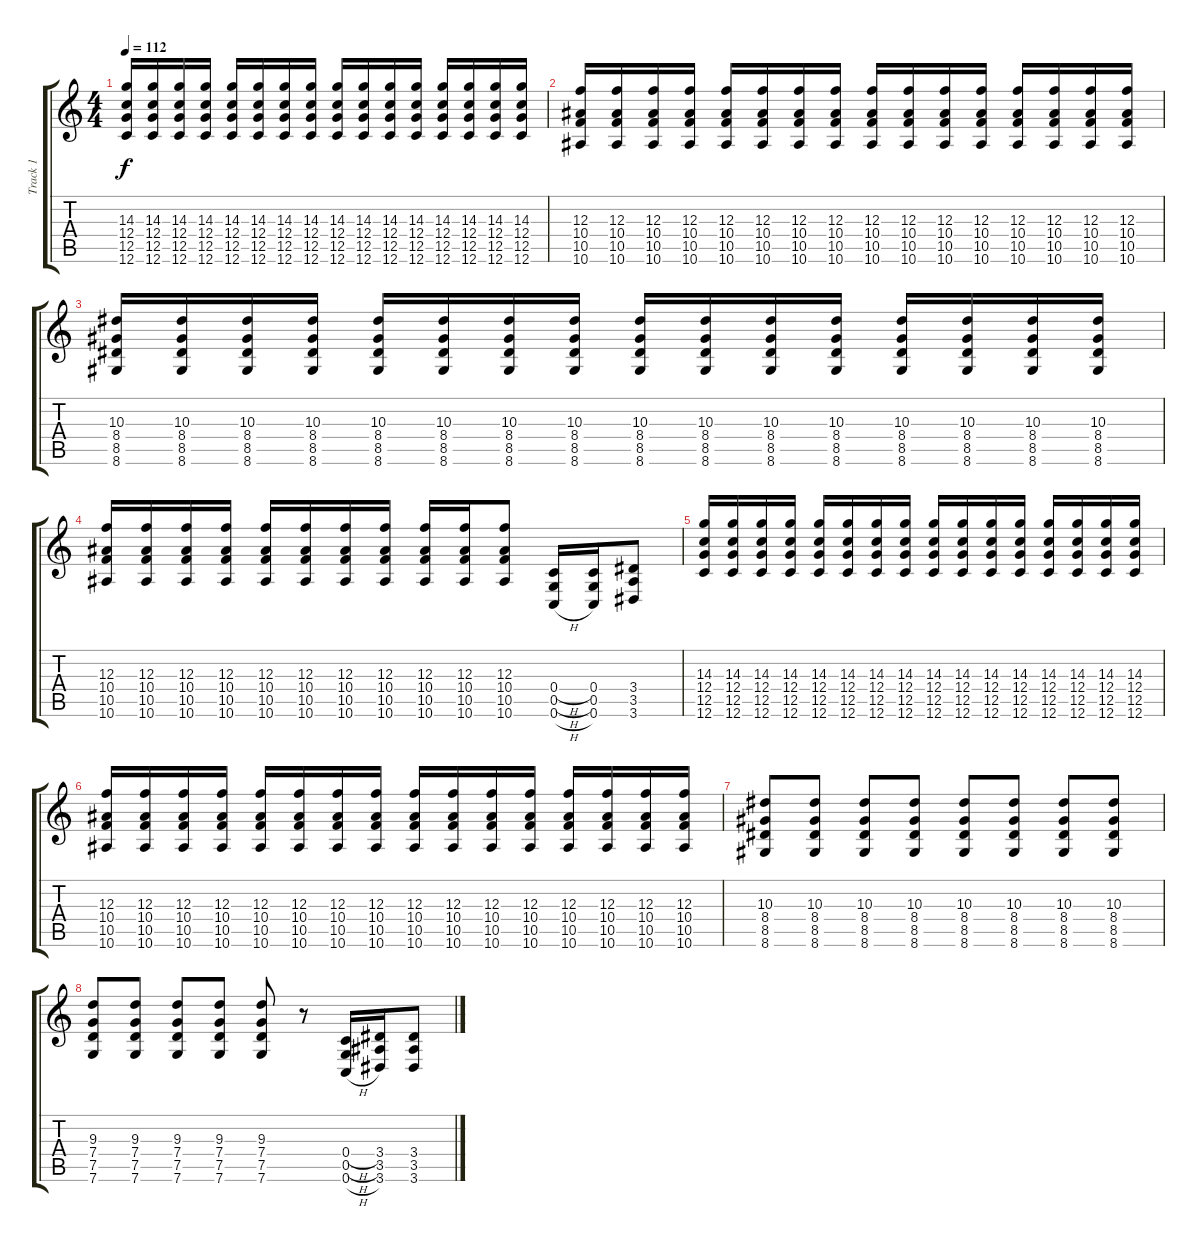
\track ("Track 1" "Track 1") {instrument distortionguitar}
\staff {score tabs}
\tuning (D4 A3 F3 C3 G2 C2) {hide}
\ts (4 4)
\tempo 112
\clef g2
\ks c
(14.3 12.4 12.5 12.6).16{dy f} (14.3 12.4 12.5 12.6).16 (14.3 12.4 12.5 12.6).16 (14.3 12.4 12.5 12.6).16 (14.3 12.4 12.5 12.6).16 (14.3 12.4 12.5 12.6).16 (14.3 12.4 12.5 12.6).16 (14.3 12.4 12.5 12.6).16 (14.3 12.4 12.5 12.6).16 (14.3 12.4 12.5 12.6).16 (14.3 12.4 12.5 12.6).16 (14.3 12.4 12.5 12.6).16 (14.3 12.4 12.5 12.6).16 (14.3 12.4 12.5 12.6).16 (14.3 12.4 12.5 12.6).16 (14.3 12.4 12.5 12.6).16 |
(12.3 10.4 10.5 10.6).16 (12.3 10.4 10.5 10.6).16 (12.3 10.4 10.5 10.6).16 (12.3 10.4 10.5 10.6).16 (12.3 10.4 10.5 10.6).16 (12.3 10.4 10.5 10.6).16 (12.3 10.4 10.5 10.6).16 (12.3 10.4 10.5 10.6).16 (12.3 10.4 10.5 10.6).16 (12.3 10.4 10.5 10.6).16 (12.3 10.4 10.5 10.6).16 (12.3 10.4 10.5 10.6).16 (12.3 10.4 10.5 10.6).16 (12.3 10.4 10.5 10.6).16 (12.3 10.4 10.5 10.6).16 (12.3 10.4 10.5 10.6).16 |
(10.3 8.4 8.5 8.6).16 (10.3 8.4 8.5 8.6).16 (10.3 8.4 8.5 8.6).16 (10.3 8.4 8.5 8.6).16 (10.3 8.4 8.5 8.6).16 (10.3 8.4 8.5 8.6).16 (10.3 8.4 8.5 8.6).16 (10.3 8.4 8.5 8.6).16 (10.3 8.4 8.5 8.6).16 (10.3 8.4 8.5 8.6).16 (10.3 8.4 8.5 8.6).16 (10.3 8.4 8.5 8.6).16 (10.3 8.4 8.5 8.6).16 (10.3 8.4 8.5 8.6).16 (10.3 8.4 8.5 8.6).16 (10.3 8.4 8.5 8.6).16 |
(12.3 10.4 10.5 10.6).16 (12.3 10.4 10.5 10.6).16 (12.3 10.4 10.5 10.6).16 (12.3 10.4 10.5 10.6).16 (12.3 10.4 10.5 10.6).16 (12.3 10.4 10.5 10.6).16 (12.3 10.4 10.5 10.6).16 (12.3 10.4 10.5 10.6).16 (12.3 10.4 10.5 10.6).16 (12.3 10.4 10.5 10.6).16 (12.3 10.4 10.5 10.6).8 (0.4{h} 0.5{h} 0.6{h}).16 (0.4 0.5 0.6).16 (3.4 3.5 3.6).8 |
(14.3 12.4 12.5 12.6).16 (14.3 12.4 12.5 12.6).16 (14.3 12.4 12.5 12.6).16 (14.3 12.4 12.5 12.6).16 (14.3 12.4 12.5 12.6).16 (14.3 12.4 12.5 12.6).16 (14.3 12.4 12.5 12.6).16 (14.3 12.4 12.5 12.6).16 (14.3 12.4 12.5 12.6).16 (14.3 12.4 12.5 12.6).16 (14.3 12.4 12.5 12.6).16 (14.3 12.4 12.5 12.6).16 (14.3 12.4 12.5 12.6).16 (14.3 12.4 12.5 12.6).16 (14.3 12.4 12.5 12.6).16 (14.3 12.4 12.5 12.6).16 |
(12.3 10.4 10.5 10.6).16 (12.3 10.4 10.5 10.6).16 (12.3 10.4 10.5 10.6).16 (12.3 10.4 10.5 10.6).16 (12.3 10.4 10.5 10.6).16 (12.3 10.4 10.5 10.6).16 (12.3 10.4 10.5 10.6).16 (12.3 10.4 10.5 10.6).16 (12.3 10.4 10.5 10.6).16 (12.3 10.4 10.5 10.6).16 (12.3 10.4 10.5 10.6).16 (12.3 10.4 10.5 10.6).16 (12.3 10.4 10.5 10.6).16 (12.3 10.4 10.5 10.6).16 (12.3 10.4 10.5 10.6).16 (12.3 10.4 10.5 10.6).16 |
(10.3 8.4 8.5 8.6).8 (10.3 8.4 8.5 8.6).8 (10.3 8.4 8.5 8.6).8 (10.3 8.4 8.5 8.6).8 (10.3 8.4 8.5 8.6).8 (10.3 8.4 8.5 8.6).8 (10.3 8.4 8.5 8.6).8 (10.3 8.4 8.5 8.6).8 |
(9.3 7.4 7.5 7.6).8 (9.3 7.4 7.5 7.6).8 (9.3 7.4 7.5 7.6).8 (9.3 7.4 7.5 7.6).8 (9.3 7.4 7.5 7.6).8 r.8 (0.4{h} 0.5{h} 0.6{h}).16 (3.4 3.5 3.6).16 (3.4 3.5 3.6).8
